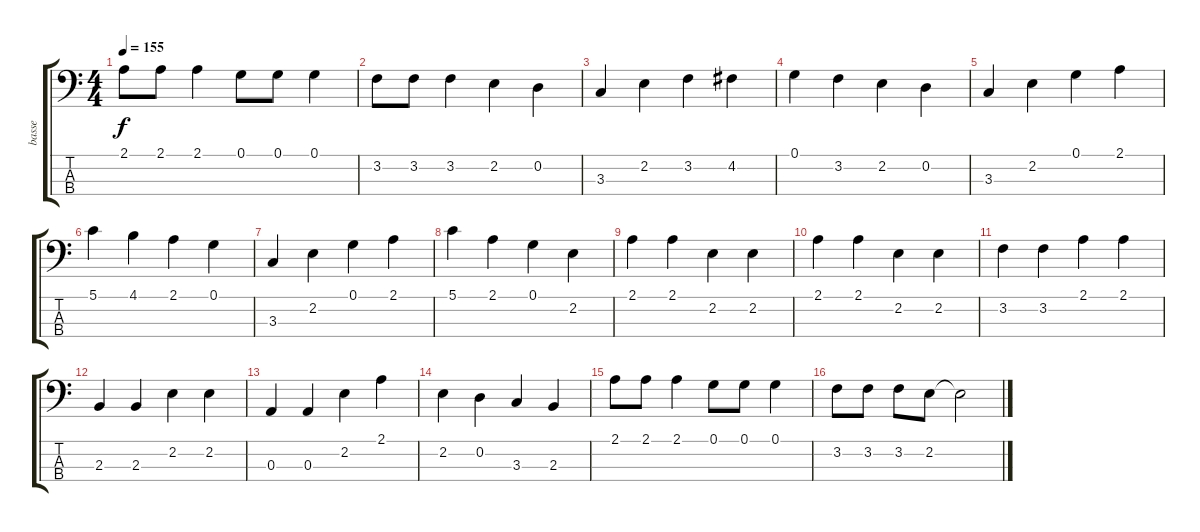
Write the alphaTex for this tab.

\track ("basse" "basse") {instrument electricbassfinger}
\staff {score tabs}
\tuning (G2 D2 A1 E1) {hide}
\ts (4 4)
\tempo 155
\clef f4
\ks c
2.1.8{dy f} 2.1.8 2.1.4 0.1.8 0.1.8 0.1.4 |
3.2.8 3.2.8 3.2.4 2.2.4 0.2.4 |
3.3.4 2.2.4 3.2.4 4.2.4 |
0.1.4 3.2.4 2.2.4 0.2.4 |
3.3.4 2.2.4 0.1.4 2.1.4 |
5.1.4 4.1.4 2.1.4 0.1.4 |
3.3.4 2.2.4 0.1.4 2.1.4 |
5.1.4 2.1.4 0.1.4 2.2.4 |
2.1.4 2.1.4 2.2.4 2.2.4 |
2.1.4 2.1.4 2.2.4 2.2.4 |
3.2.4 3.2.4 2.1.4 2.1.4 |
2.3.4 2.3.4 2.2.4 2.2.4 |
0.3.4 0.3.4 2.2.4 2.1.4 |
2.2.4 0.2.4 3.3.4 2.3.4 |
2.1.8 2.1.8 2.1.4 0.1.8 0.1.8 0.1.4 |
3.2.8 3.2.8 3.2.8 2.2.8 2.2{t}.2
